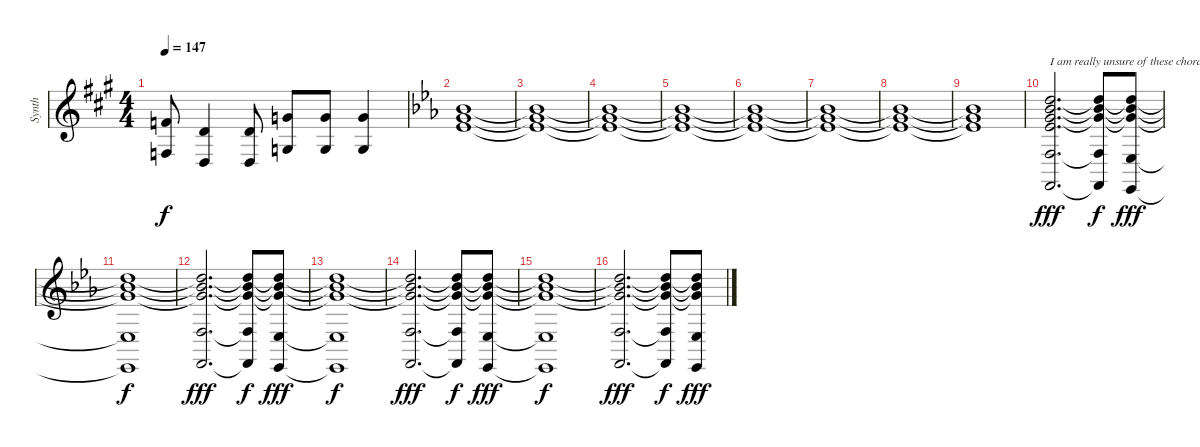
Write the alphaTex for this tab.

\track ("Synth" "Synth") {instrument pad1newage}
\staff {score}
\tuning (E4 B3 G3 D3 A2 E2 B1) {hide}
\ts (4 4)
\tempo 147
\clef g2
\ks a
(10.3{t} 8.5{t}).8{dy f} (7.3 5.5).4 (7.3 5.5).8 (12.3 10.5).8 (12.3 10.5).8 (12.3 10.5).4 |
\ks eb
(6.1 8.2 8.3).1 |
(6.1{t} 8.2{t} 8.3{t}).1 |
(6.1{t} 8.2{t} 8.3{t}).1 |
(6.1{t} 8.2{t} 8.3{t}).1 |
(6.1{t} 8.2{t} 8.3{t}).1 |
(6.1{t} 8.2{t} 8.3{t}).1 |
(6.1{t} 8.2{t} 8.3{t}).1 |
(6.1{t} 8.2{t} 8.3{t}).1 |
(10.1 11.2 12.3 13.4 8.5 6.7).2{d txt "I am really unsure of these chords (sorry)" dy fff} (10.1{t} 11.2{t} 12.3{t} 8.5{t} 6.7{t}).8{dy f} (10.1{t} 11.2{t} 12.3{t} 6.5 4.7).8{dy fff} |
(10.1{t} 11.2{t} 12.3{t} 6.5{t} 4.7{t}).1{dy f} |
(10.1{t} 11.2{t} 12.3{t} 8.5 6.7).2{d dy fff} (10.1{t} 11.2{t} 12.3{t} 8.5{t} 6.7{t}).8{dy f} (10.1{t} 11.2{t} 12.3{t} 6.5 4.7).8{dy fff} |
(10.1{t} 11.2{t} 12.3{t} 6.5{t} 4.7{t}).1{dy f} |
(10.1{t} 11.2{t} 12.3{t} 8.5 6.7).2{d dy fff} (10.1{t} 11.2{t} 12.3{t} 8.5{t} 6.7{t}).8{dy f} (10.1{t} 11.2{t} 12.3{t} 6.5 4.7).8{dy fff} |
(10.1{t} 11.2{t} 12.3{t} 6.5{t} 4.7{t}).1{dy f} |
(10.1{t} 11.2{t} 12.3{t} 8.5 6.7).2{d dy fff} (10.1{t} 11.2{t} 12.3{t} 8.5{t} 6.7{t}).8{dy f} (10.1{t} 11.2{t} 12.3{t} 6.5 4.7).8{dy fff}
